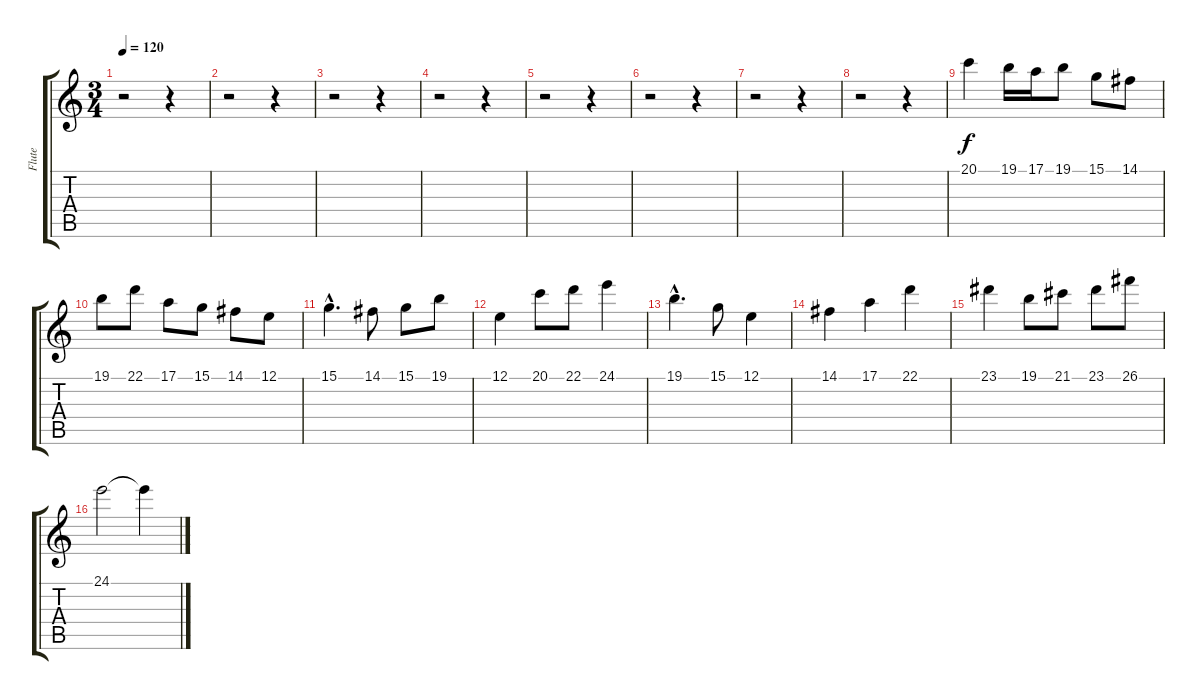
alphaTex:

\track ("Flute" "Flute") {instrument flute}
\staff {score tabs}
\tuning (E4 B3 G3 D3 A2 E2) {hide}
\ts (3 4)
\tempo 120
\clef g2
\ks c
r.2{dy f} r.4 |
r.2 r.4 |
r.2 r.4 |
r.2 r.4 |
r.2 r.4 |
r.2 r.4 |
r.2 r.4 |
r.2 r.4 |
20.1.4 19.1.16 17.1.16 19.1.8 15.1.8 14.1.8 |
19.1.8 22.1.8 17.1.8 15.1.8 14.1.8 12.1.8 |
15.1{hac}.4{d} 14.1.8 15.1.8 19.1.8 |
12.1.4 20.1.8 22.1.8 24.1.4 |
19.1{hac}.4{d} 15.1.8 12.1.4 |
14.1.4 17.1.4 22.1.4 |
23.1.4 19.1.8 21.1.8 23.1.8 26.1.8 |
24.1.2 24.1{t}.4
